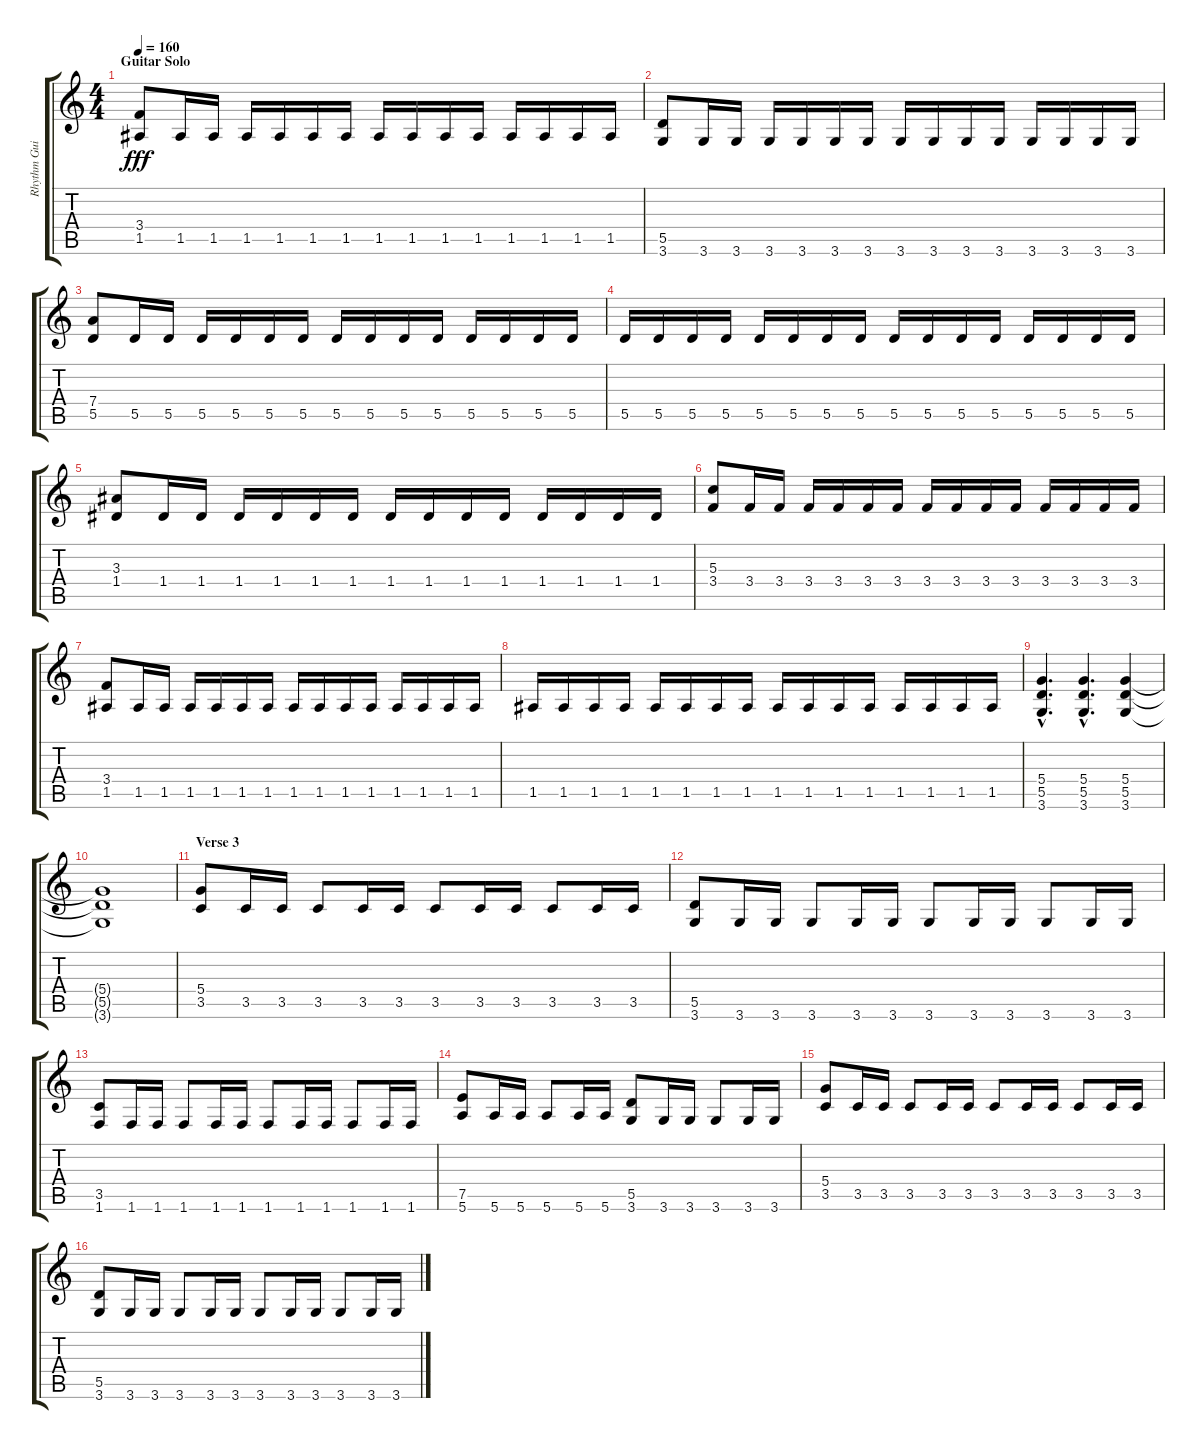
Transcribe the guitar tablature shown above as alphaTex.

\track ("Rhythm Guitar" "Rhythm Gui") {instrument overdrivenguitar}
\staff {score tabs}
\tuning (E4 B3 G3 D3 A2 E2) {hide}
\ts (4 4)
\section ("" "Guitar Solo")
\tempo 160
\clef g2
\ks c
(3.4 1.5).8{dy fff} 1.5.16 1.5.16 1.5.16 1.5.16 1.5.16 1.5.16 1.5.16 1.5.16 1.5.16 1.5.16 1.5.16 1.5.16 1.5.16 1.5.16 |
(5.5 3.6).8 3.6.16 3.6.16 3.6.16 3.6.16 3.6.16 3.6.16 3.6.16 3.6.16 3.6.16 3.6.16 3.6.16 3.6.16 3.6.16 3.6.16 |
(7.4 5.5).8 5.5.16 5.5.16 5.5.16 5.5.16 5.5.16 5.5.16 5.5.16 5.5.16 5.5.16 5.5.16 5.5.16 5.5.16 5.5.16 5.5.16 |
5.5.16 5.5.16 5.5.16 5.5.16 5.5.16 5.5.16 5.5.16 5.5.16 5.5.16 5.5.16 5.5.16 5.5.16 5.5.16 5.5.16 5.5.16 5.5.16 |
(3.3 1.4).8 1.4.16 1.4.16 1.4.16 1.4.16 1.4.16 1.4.16 1.4.16 1.4.16 1.4.16 1.4.16 1.4.16 1.4.16 1.4.16 1.4.16 |
(5.3 3.4).8 3.4.16 3.4.16 3.4.16 3.4.16 3.4.16 3.4.16 3.4.16 3.4.16 3.4.16 3.4.16 3.4.16 3.4.16 3.4.16 3.4.16 |
(3.4 1.5).8 1.5.16 1.5.16 1.5.16 1.5.16 1.5.16 1.5.16 1.5.16 1.5.16 1.5.16 1.5.16 1.5.16 1.5.16 1.5.16 1.5.16 |
1.5.16 1.5.16 1.5.16 1.5.16 1.5.16 1.5.16 1.5.16 1.5.16 1.5.16 1.5.16 1.5.16 1.5.16 1.5.16 1.5.16 1.5.16 1.5.16 |
(5.4{hac} 5.5{hac} 3.6{hac}).4{d} (5.4{hac} 5.5{hac} 3.6{hac}).4{d} (5.4 5.5 3.6).4 |
(5.4{t} 5.5{t} 3.6{t}).1 |
\section ("" "Verse 3")
(5.4 3.5).8 3.5.16 3.5.16 3.5.8 3.5.16 3.5.16 3.5.8 3.5.16 3.5.16 3.5.8 3.5.16 3.5.16 |
(5.5 3.6).8 3.6.16 3.6.16 3.6.8 3.6.16 3.6.16 3.6.8 3.6.16 3.6.16 3.6.8 3.6.16 3.6.16 |
(3.5 1.6).8 1.6.16 1.6.16 1.6.8 1.6.16 1.6.16 1.6.8 1.6.16 1.6.16 1.6.8 1.6.16 1.6.16 |
(7.5 5.6).8 5.6.16 5.6.16 5.6.8 5.6.16 5.6.16 (5.5 3.6).8 3.6.16 3.6.16 3.6.8 3.6.16 3.6.16 |
(5.4 3.5).8 3.5.16 3.5.16 3.5.8 3.5.16 3.5.16 3.5.8 3.5.16 3.5.16 3.5.8 3.5.16 3.5.16 |
(5.5 3.6).8 3.6.16 3.6.16 3.6.8 3.6.16 3.6.16 3.6.8 3.6.16 3.6.16 3.6.8 3.6.16 3.6.16
